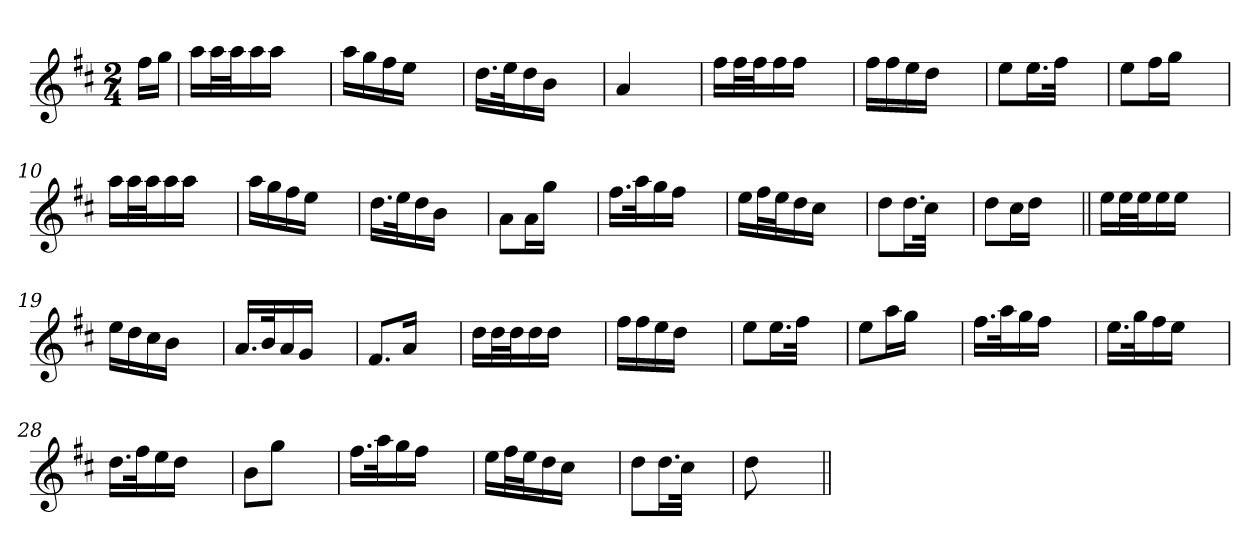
**kern
*part1
*staff1
*clefG2
*k[f#c#]
*D:
*M2/4
=1
16ff#\LL
16gg\JJ
=2
16aa\LL
32aa\L
32aa\J
16aa\
16aa\JJ
4ryy
=3
16aa\LL
16gg\
16ff#\
16ee\JJ
4ryy
=4
16.dd\LL
32ee\K
16dd\
16b\JJ
4ryy
=5
4a/
4ryy
=6
16ff#\LL
32ff#\L
32ff#\J
16ff#\
16ff#\JJ
4ryy
=7
16ff#\LL
16ff#\
16ee\
16dd\JJ
4ryy
=8
8ee\L
16.ee\L
32ff#\JJk
4ryy
!!LO:LB:g=z
=9
8ee\L
16ff#\L
16gg\JJ
4ryy
=10
16aa\LL
32aa\L
32aa\J
16aa\
16aa\JJ
4ryy
=11
16aa\LL
16gg\
16ff#\
16ee\JJ
4ryy
=12
16.dd\LL
32ee\K
16dd\
16b\JJ
4ryy
=13
8a\L
16a\L
16gg\JJ
4ryy
=14
16.ff#\LL
32aa\K
16gg\
16ff#\JJ
4ryy
=15
16ee\LL
32ff#\L
32ee\J
16dd\
16cc#\JJ
4ryy
!!LO:LB:g=z
=16
8dd\L
16.dd\L
32cc#\JJk
4ryy
=17
8dd\L
16cc#\L
16dd\JJ
4ryy
=18||
16ee\LL
32ee\L
32ee\J
16ee\
16ee\JJ
4ryy
=19
16ee\LL
16dd\
16cc#\
16b\JJ
4ryy
=20
16.a/LL
32b/K
16a/
16g/JJ
4ryy
=21
8.f#/L
16a/Jk
4ryy
=22
16dd\LL
32dd\L
32dd\J
16dd\
16dd\JJ
4ryy
=23
16ff#\LL
16ff#\
16ee\
16dd\JJ
4ryy
!!LO:LB:g=z
=24
8ee\L
16.ee\L
32ff#\JJk
4ryy
=25
8ee\L
16aa\L
16gg\JJ
4ryy
=26
16.ff#\LL
32aa\K
16gg\
16ff#\JJ
4ryy
=27
16.ee\LL
32gg\K
16ff#\
16ee\JJ
4ryy
=28
16.dd\LL
32ff#\K
16ee\
16dd\JJ
4ryy
=29
8b\L
8gg\J
4ryy
=30
16.ff#\LL
32aa\K
16gg\
16ff#\JJ
4ryy
=31
16ee\LL
32ff#\L
32ee\J
16dd\
16cc#\JJ
4ryy
!!LO:LB:g=z
=32
8dd\L
16.dd\L
32cc#\JJk
4ryy
=33
8dd\
4.ryy
=||
*-
